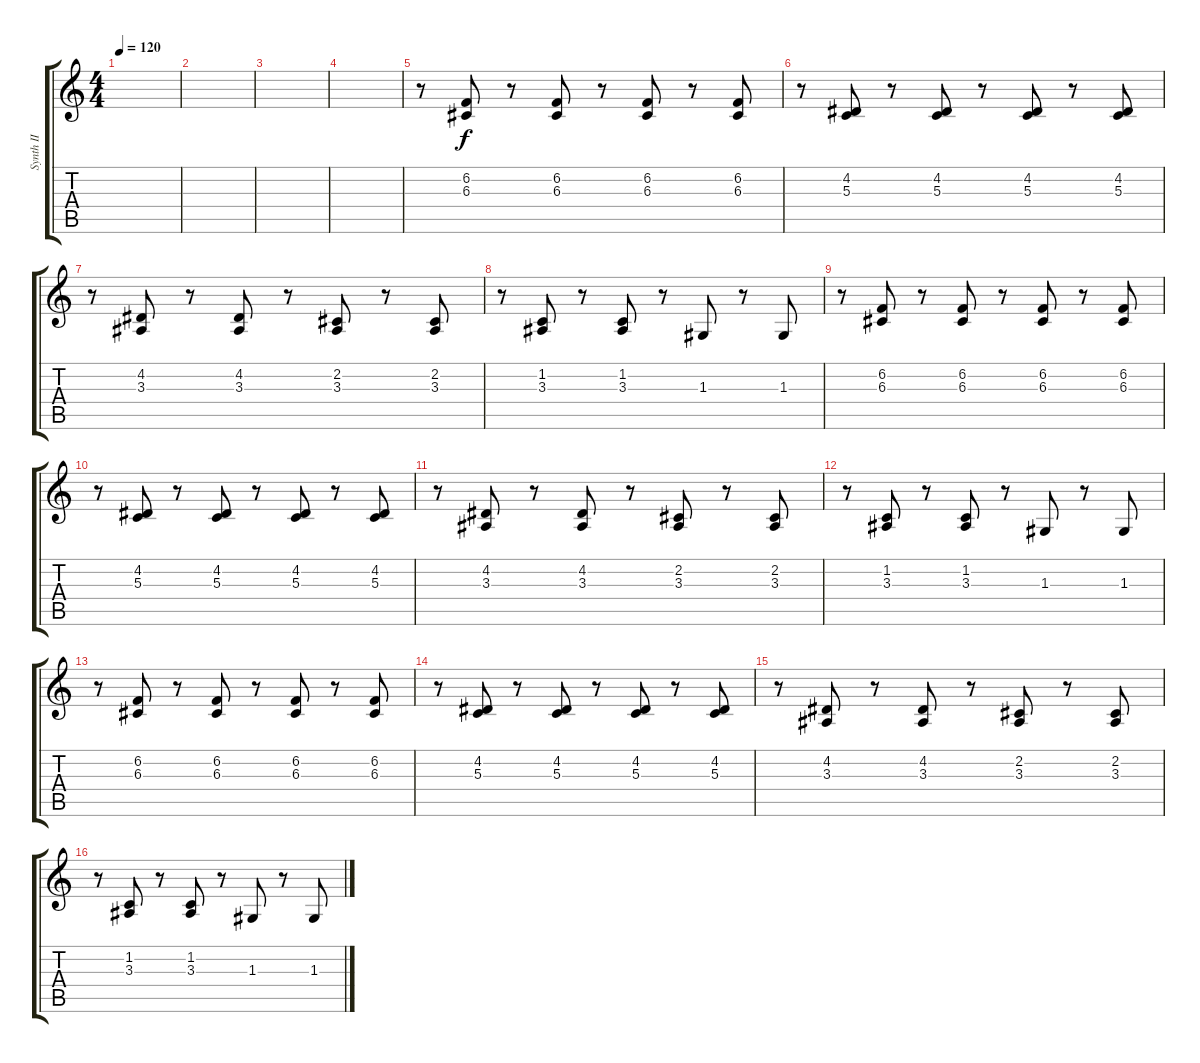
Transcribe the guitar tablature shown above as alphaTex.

\track ("Synth II" "Synth II") {instrument choiraahs}
\staff {score tabs}
\tuning (E4 B3 G3 D3 A2 E2) {hide}
\ts (4 4)
\tempo 120
\clef g2
\ks c
|
|
|
|
r.8{volume 10 instrument choiraahs} (6.2 6.3).8 r.8 (6.2 6.3).8 r.8 (6.2 6.3).8 r.8 (6.2 6.3).8 |
r.8 (4.2 5.3).8 r.8 (4.2 5.3).8 r.8 (4.2 5.3).8 r.8 (4.2 5.3).8 |
r.8 (4.2 3.3).8 r.8 (4.2 3.3).8 r.8 (2.2 3.3).8 r.8 (2.2 3.3).8 |
r.8 (1.2 3.3).8 r.8 (1.2 3.3).8 r.8 1.3.8 r.8 1.3.8 |
r.8 (6.2 6.3).8 r.8 (6.2 6.3).8 r.8 (6.2 6.3).8 r.8 (6.2 6.3).8 |
r.8 (4.2 5.3).8 r.8 (4.2 5.3).8 r.8 (4.2 5.3).8 r.8 (4.2 5.3).8 |
r.8 (4.2 3.3).8 r.8 (4.2 3.3).8 r.8 (2.2 3.3).8 r.8 (2.2 3.3).8 |
r.8 (1.2 3.3).8 r.8 (1.2 3.3).8 r.8 1.3.8 r.8 1.3.8 |
r.8{volume 11 balance 8 instrument choiraahs} (6.2 6.3).8 r.8 (6.2 6.3).8 r.8 (6.2 6.3).8 r.8 (6.2 6.3).8 |
r.8 (4.2 5.3).8 r.8 (4.2 5.3).8 r.8 (4.2 5.3).8 r.8 (4.2 5.3).8 |
r.8 (4.2 3.3).8 r.8 (4.2 3.3).8 r.8 (2.2 3.3).8 r.8 (2.2 3.3).8 |
r.8 (1.2 3.3).8 r.8 (1.2 3.3).8 r.8 1.3.8 r.8 1.3.8
